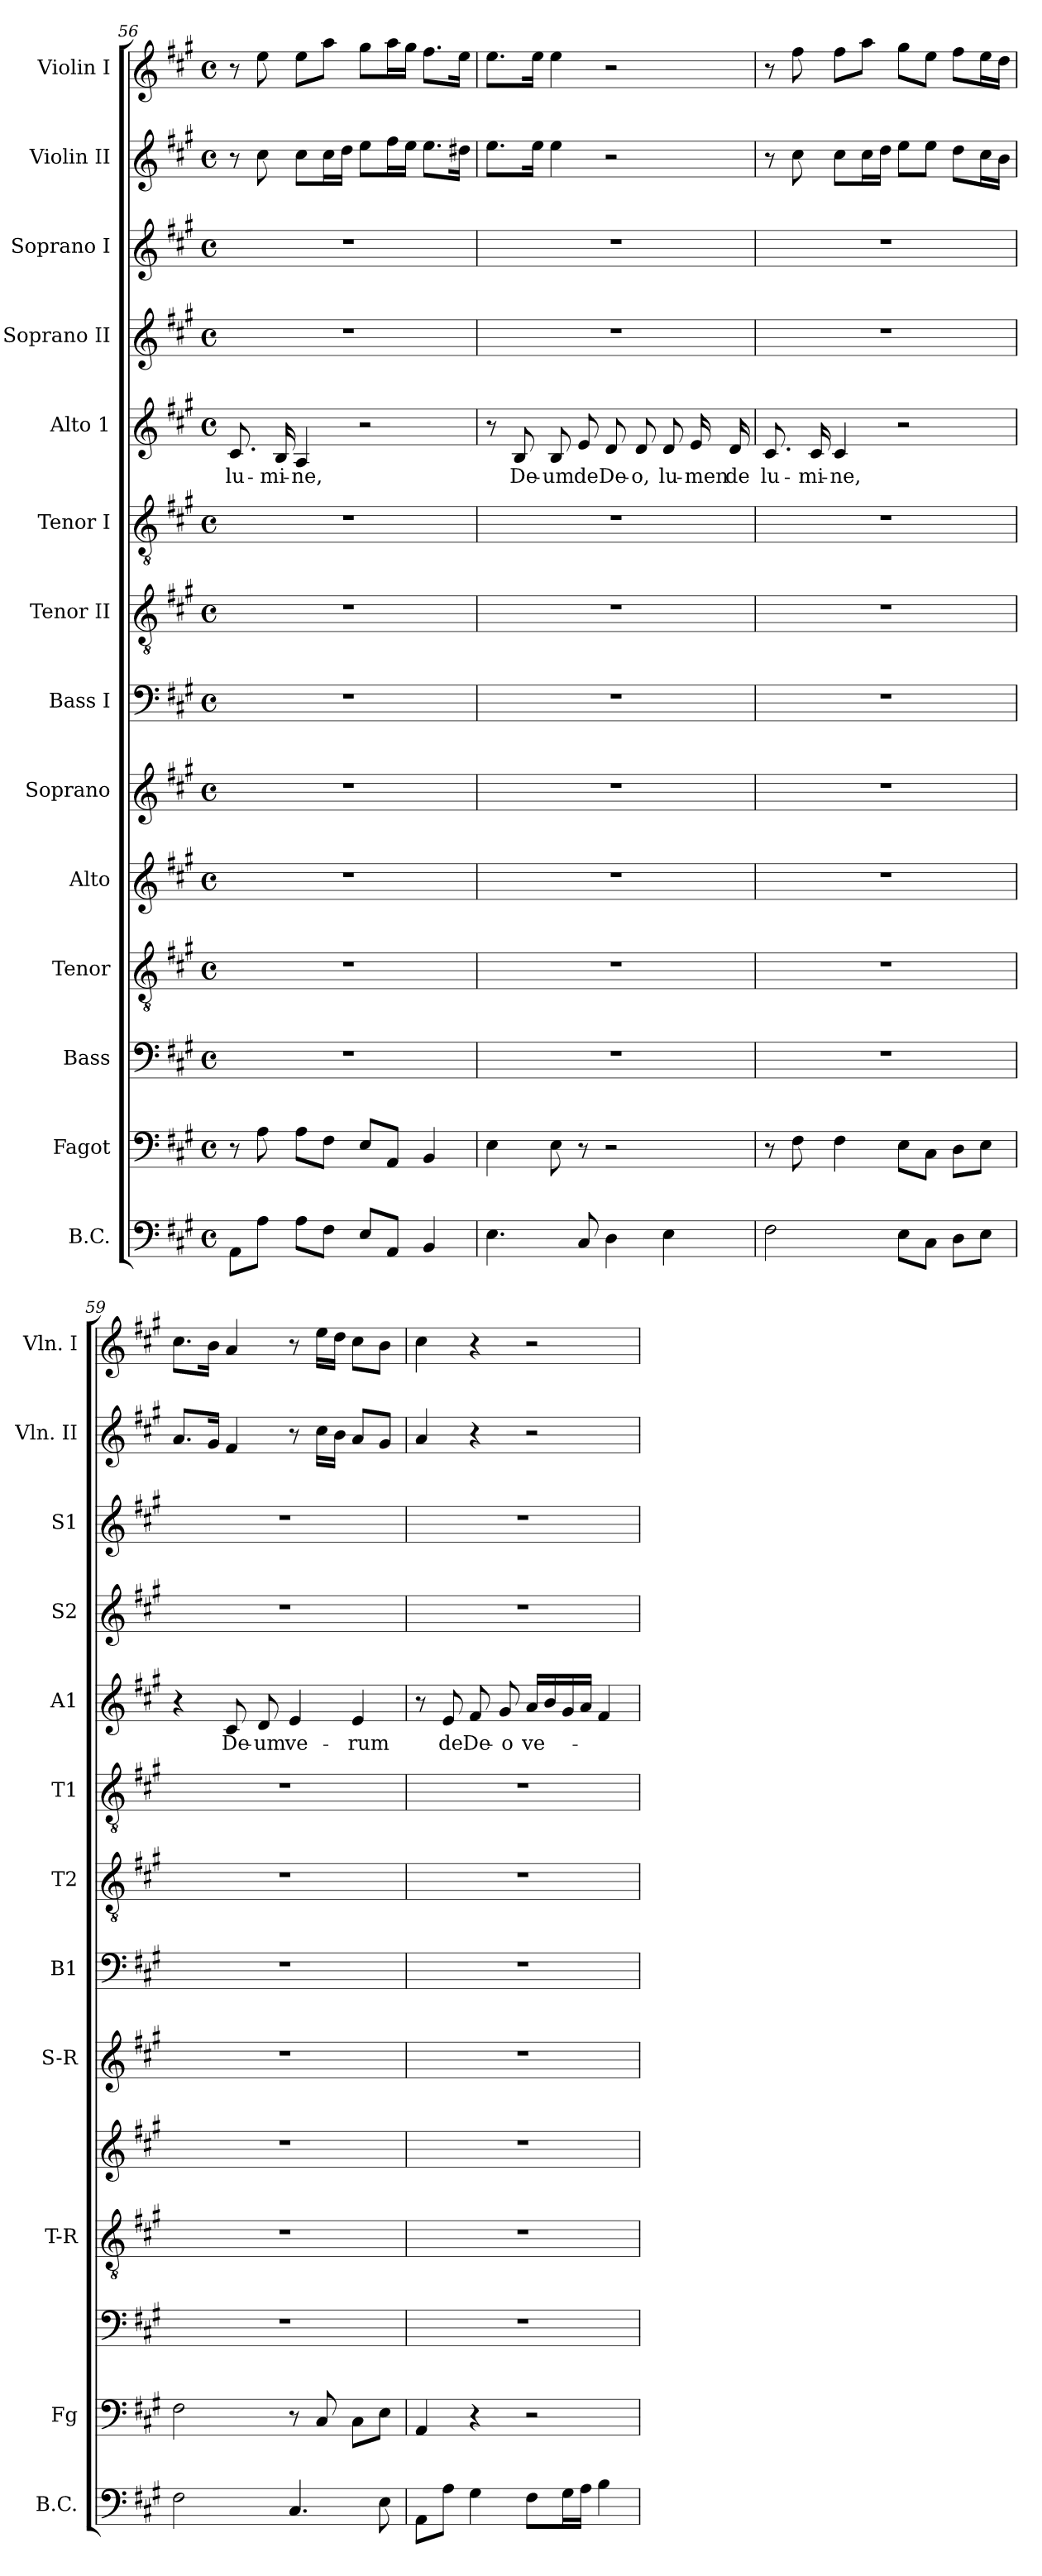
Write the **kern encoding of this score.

**kern	**kern	**kern	**kern	**kern	**kern	**kern	**kern	**kern	**kern	**text	**kern	**kern	**kern	**kern
*part14	*part13	*part12	*part11	*part10	*part9	*part8	*part7	*part6	*part5	*part5	*part4	*part3	*part2	*part1
*staff14	*staff13	*staff12	*staff11	*staff10	*staff9	*staff8	*staff7	*staff6	*staff5	*staff5	*staff4	*staff3	*staff2	*staff1
*I"B.C.	*I"Fagot	*I"Bass	*I"Tenor	*I"Alto	*I"Soprano	*I"Bass I	*I"Tenor II	*I"Tenor I	*I"Alto 1	*	*I"Soprano II	*I"Soprano I	*I"Violin II	*I"Violin I
*I'B.C.	*I'Fg	*	*I'T-R	*	*I'S-R	*I'B1	*I'T2	*I'T1	*I'A1	*	*I'S2	*I'S1	*I'Vln. II	*I'Vln. I
*clefF4	*clefF4	*clefF4	*clefGv2	*clefG2	*clefG2	*clefF4	*clefGv2	*clefGv2	*clefG2	*	*clefG2	*clefG2	*clefG2	*clefG2
*k[f#c#g#]	*k[f#c#g#]	*k[f#c#g#]	*k[f#c#g#]	*k[f#c#g#]	*k[f#c#g#]	*k[f#c#g#]	*k[f#c#g#]	*k[f#c#g#]	*k[f#c#g#]	*	*k[f#c#g#]	*k[f#c#g#]	*k[f#c#g#]	*k[f#c#g#]
*A:	*A:	*A:	*A:	*A:	*A:	*A:	*A:	*A:	*A:	*	*A:	*A:	*A:	*A:
*M4/4	*M4/4	*M4/4	*M4/4	*M4/4	*M4/4	*M4/4	*M4/4	*M4/4	*M4/4	*	*M4/4	*M4/4	*M4/4	*M4/4
*met(c)	*met(c)	*met(c)	*met(c)	*met(c)	*met(c)	*met(c)	*met(c)	*met(c)	*met(c)	*	*met(c)	*met(c)	*met(c)	*met(c)
=56	=56	=56	=56	=56	=56	=56	=56	=56	=56	=56	=56	=56	=56	=56
!	!	!	!	!	!	!	!	!	!	!LO:LY:b	!	!	!	!
8AA\L	8r	1r	1r	1r	1r	1r	1r	1r	8.c#/	lu-	1r	1r	8r	8r
8A\J	8A\	.	.	.	.	.	.	.	.	.	.	.	8cc#\	8ee\
!	!	!	!	!	!	!	!	!	!	!LO:LY:b	!	!	!	!
.	.	.	.	.	.	.	.	.	16B/	-mi-	.	.	.	.
!	!	!	!	!	!	!	!	!	!	!LO:LY:b	!	!	!	!
8A\L	8A\L	.	.	.	.	.	.	.	4A/	-ne,	.	.	8cc#\L	8ee\L
8F#\J	8F#\J	.	.	.	.	.	.	.	.	.	.	.	16cc#\L	8aa\J
.	.	.	.	.	.	.	.	.	.	.	.	.	16dd\JJ	.
8E/L	8E/L	.	.	.	.	.	.	.	2r	.	.	.	8ee\L	8gg#\L
8AA/J	8AA/J	.	.	.	.	.	.	.	.	.	.	.	16ff#\L	16aa\L
.	.	.	.	.	.	.	.	.	.	.	.	.	16ee\JJ	16gg#\JJ
4BB/	4BB/	.	.	.	.	.	.	.	.	.	.	.	8.ee\L	8.ff#\L
.	.	.	.	.	.	.	.	.	.	.	.	.	16dd#X\Jk	16ee\Jk
=57	=57	=57	=57	=57	=57	=57	=57	=57	=57	=57	=57	=57	=57	=57
4.E\	4E\	1r	1r	1r	1r	1r	1r	1r	8r	.	1r	1r	8.ee\L	8.ee\L
!	!	!	!	!	!	!	!	!	!	!LO:LY:b	!	!	!	!
.	.	.	.	.	.	.	.	.	8B/	De-	.	.	.	.
.	.	.	.	.	.	.	.	.	.	.	.	.	16ee\Jk	16ee\Jk
!	!	!	!	!	!	!	!	!	!	!LO:LY:b	!	!	!	!
.	8E\	.	.	.	.	.	.	.	8B/	-um	.	.	4ee\	4ee\
!	!	!	!	!	!	!	!	!	!	!LO:LY:b	!	!	!	!
8C#/	8r	.	.	.	.	.	.	.	8e/	de	.	.	.	.
!	!	!	!	!	!	!	!	!	!	!LO:LY:b	!	!	!	!
4D\	2r	.	.	.	.	.	.	.	8d/	De-	.	.	2r	2r
!	!	!	!	!	!	!	!	!	!	!LO:LY:b	!	!	!	!
.	.	.	.	.	.	.	.	.	8d/	-o,	.	.	.	.
!	!	!	!	!	!	!	!	!	!	!LO:LY:b	!	!	!	!
4E\	.	.	.	.	.	.	.	.	8d/	lu-	.	.	.	.
!	!	!	!	!	!	!	!	!	!	!LO:LY:b	!	!	!	!
.	.	.	.	.	.	.	.	.	16e/	-men	.	.	.	.
!	!	!	!	!	!	!	!	!	!	!LO:LY:b	!	!	!	!
.	.	.	.	.	.	.	.	.	16d/	de	.	.	.	.
=58	=58	=58	=58	=58	=58	=58	=58	=58	=58	=58	=58	=58	=58	=58
!	!	!	!	!	!	!	!	!	!	!LO:LY:b	!	!	!	!
2F#\	8r	1r	1r	1r	1r	1r	1r	1r	8.c#/	lu-	1r	1r	8r	8r
.	8F#\	.	.	.	.	.	.	.	.	.	.	.	8cc#\	8ff#\
!	!	!	!	!	!	!	!	!	!	!LO:LY:b	!	!	!	!
.	.	.	.	.	.	.	.	.	16c#/	-mi-	.	.	.	.
!	!	!	!	!	!	!	!	!	!	!LO:LY:b	!	!	!	!
.	4F#\	.	.	.	.	.	.	.	4c#/	-ne,	.	.	8cc#\L	8ff#\L
.	.	.	.	.	.	.	.	.	.	.	.	.	16cc#\L	8aa\J
.	.	.	.	.	.	.	.	.	.	.	.	.	16dd\JJ	.
8E\L	8E\L	.	.	.	.	.	.	.	2r	.	.	.	8ee\L	8gg#\L
8C#\J	8C#\J	.	.	.	.	.	.	.	.	.	.	.	8ee\J	8ee\J
8D\L	8D\L	.	.	.	.	.	.	.	.	.	.	.	8dd\L	8ff#\L
8E\J	8E\J	.	.	.	.	.	.	.	.	.	.	.	16cc#\L	16ee\L
.	.	.	.	.	.	.	.	.	.	.	.	.	16b\JJ	16dd\JJ
!!LO:PB:g=z
=59	=59	=59	=59	=59	=59	=59	=59	=59	=59	=59	=59	=59	=59	=59
2F#\	2F#\	1r	1r	1r	1r	1r	1r	1r	4r	.	1r	1r	8.a/L	8.cc#\L
.	.	.	.	.	.	.	.	.	.	.	.	.	16g#/Jk	16b\Jk
!	!	!	!	!	!	!	!	!	!	!LO:LY:b	!	!	!	!
.	.	.	.	.	.	.	.	.	8c#/	De-	.	.	4f#/	4a/
!	!	!	!	!	!	!	!	!	!	!LO:LY:b	!	!	!	!
.	.	.	.	.	.	.	.	.	8d/	-um	.	.	.	.
!	!	!	!	!	!	!	!	!	!	!LO:LY:b	!	!	!	!
4.C#/	8r	.	.	.	.	.	.	.	4e/	ve-	.	.	8r	8r
.	8C#/	.	.	.	.	.	.	.	.	.	.	.	16cc#\LL	16ee\LL
.	.	.	.	.	.	.	.	.	.	.	.	.	16b\JJ	16dd\JJ
!	!	!	!	!	!	!	!	!	!	!LO:LY:b	!	!	!	!
.	8C#\L	.	.	.	.	.	.	.	4e/	-rum	.	.	8a/L	8cc#\L
8E\	8E\J	.	.	.	.	.	.	.	.	.	.	.	8g#/J	8b\J
=60	=60	=60	=60	=60	=60	=60	=60	=60	=60	=60	=60	=60	=60	=60
8AA\L	4AA/	1r	1r	1r	1r	1r	1r	1r	8r	.	1r	1r	4a/	4cc#\
!	!	!	!	!	!	!	!	!	!	!LO:LY:b	!	!	!	!
8A\J	.	.	.	.	.	.	.	.	8e/	de	.	.	.	.
!	!	!	!	!	!	!	!	!	!	!LO:LY:b	!	!	!	!
4G#\	4r	.	.	.	.	.	.	.	8f#/	De-	.	.	4r	4r
!	!	!	!	!	!	!	!	!	!	!LO:LY:b	!	!	!	!
.	.	.	.	.	.	.	.	.	8g#/	-o	.	.	.	.
!	!	!	!	!	!	!	!	!	!	!LO:LY:b	!	!	!	!
8F#\L	2r	.	.	.	.	.	.	.	16a/LL	ve-	.	.	2r	2r
.	.	.	.	.	.	.	.	.	16b/	.	.	.	.	.
16G#\L	.	.	.	.	.	.	.	.	16g#/	.	.	.	.	.
16A\JJ	.	.	.	.	.	.	.	.	16a/JJ	.	.	.	.	.
4B\	.	.	.	.	.	.	.	.	4f#/	.	.	.	.	.
=	=	=	=	=	=	=	=	=	=	=	=	=	=	=
*-	*-	*-	*-	*-	*-	*-	*-	*-	*-	*-	*-	*-	*-	*-
